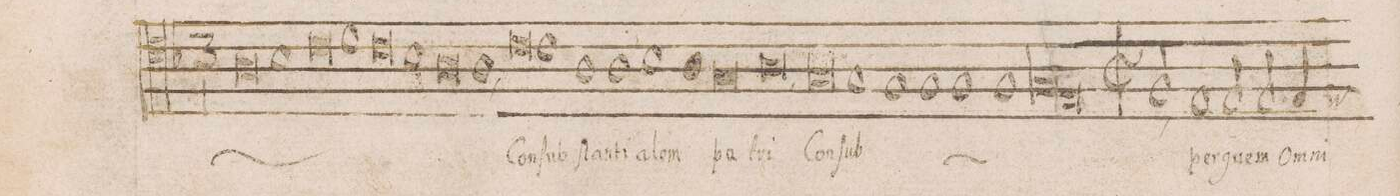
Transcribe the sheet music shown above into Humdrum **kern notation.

**kern	**text
*I"TENOR	*
*clefC4	*
*k[b-]	*
*met(C|)	*
*M3/1	*
0A	[fa-
1B-	-ctum]
=44-	=44-
*	*ij
0c	Ge-
1d	-ni-
=45-	=45-
0c	-tum
1B-	non
=46-	=46-
0A	fa-
1A,	-ctum
*	*Xij
=47-	=47-
0c	Con-
1c	-ſub-
=48-	=48-
1A	-ſtan-
1A	-ti-
1B-	-a-
=49-	=49-
*col	*
1A	-lem
0G	pa-
*Xcol	*
=50-	=50-
0.A,	-tri
=51-	=51-
0G	Con-
1G	-ſub-
=52-	=52-
*	*ij
1F	-ſtan-
1F	-ti-
1F	-a-
=53-	=53-
1F	-lem
*lig	*
1F	pa-
1E	.
*Xlig	*
=54-	=54-
*M2/1	*
*met(C|)	*
2F,/	-tri
*	*Xij
1E	per
2E/	quem
=55-	=55-
2.E/	o-
*custos:E	*
4E/	-mni-
*-	*-
